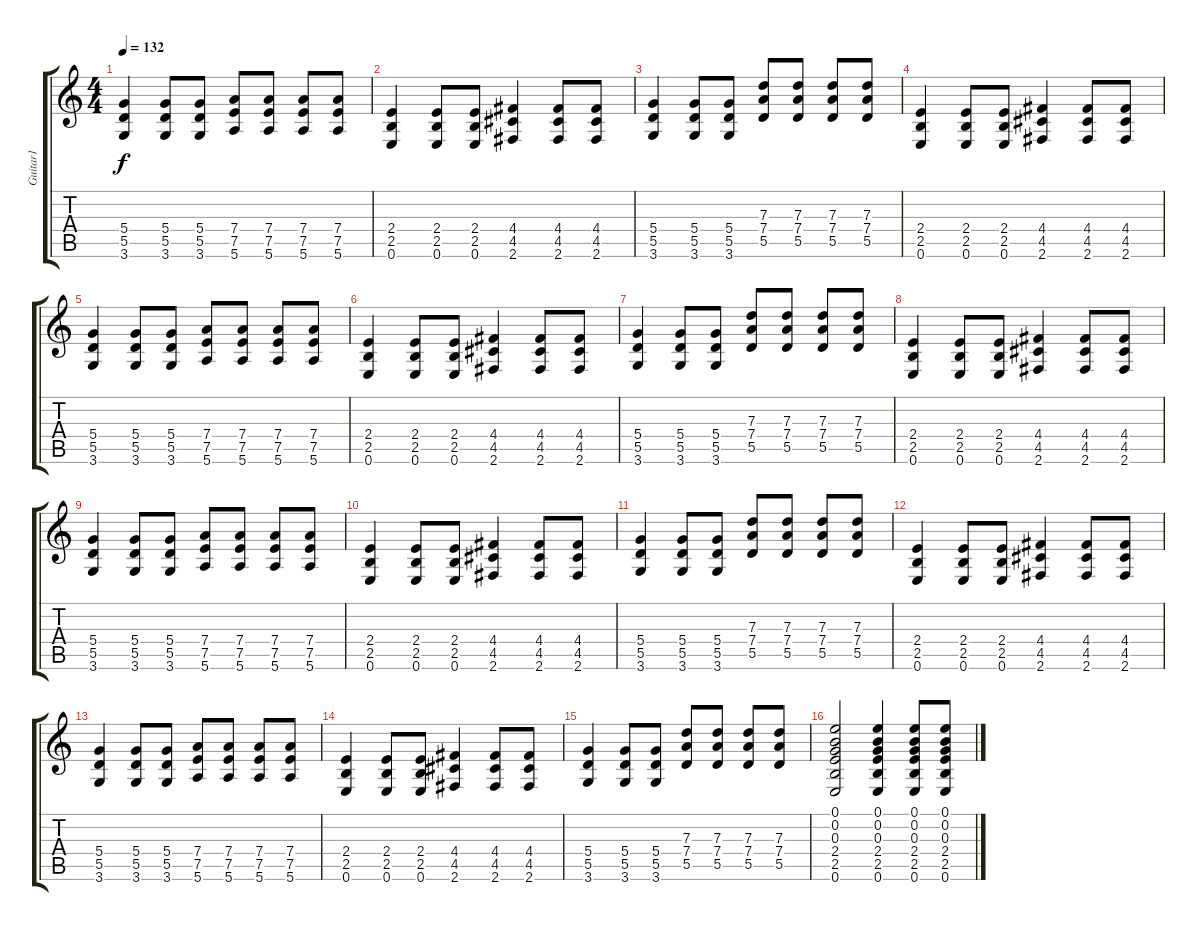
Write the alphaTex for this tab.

\track ("Guitar1" "Guitar1") {instrument acousticguitarsteel}
\staff {score tabs}
\tuning (E4 B3 G3 D3 A2 E2) {hide}
\ts (4 4)
\tempo 132
\clef g2
\ks c
(5.4 5.5 3.6).4{dy f} (5.4 5.5 3.6).8 (5.4 5.5 3.6).8 (7.4 7.5 5.6).8 (7.4 7.5 5.6).8 (7.4 7.5 5.6).8 (7.4 7.5 5.6).8 |
(2.4 2.5 0.6).4{instrument overdrivenguitar} (2.4 2.5 0.6).8 (2.4 2.5 0.6).8 (4.4 4.5 2.6).4 (4.4 4.5 2.6).8 (4.4 4.5 2.6).8 |
(5.4 5.5 3.6).4 (5.4 5.5 3.6).8 (5.4 5.5 3.6).8 (7.3 7.4 5.5).8 (7.3 7.4 5.5).8 (7.3 7.4 5.5).8 (7.3 7.4 5.5).8 |
(2.4 2.5 0.6).4{instrument overdrivenguitar} (2.4 2.5 0.6).8 (2.4 2.5 0.6).8 (4.4 4.5 2.6).4 (4.4 4.5 2.6).8 (4.4 4.5 2.6).8 |
(5.4 5.5 3.6).4 (5.4 5.5 3.6).8 (5.4 5.5 3.6).8 (7.4 7.5 5.6).8 (7.4 7.5 5.6).8 (7.4 7.5 5.6).8 (7.4 7.5 5.6).8 |
(2.4 2.5 0.6).4{instrument overdrivenguitar} (2.4 2.5 0.6).8 (2.4 2.5 0.6).8 (4.4 4.5 2.6).4 (4.4 4.5 2.6).8 (4.4 4.5 2.6).8 |
(5.4 5.5 3.6).4 (5.4 5.5 3.6).8 (5.4 5.5 3.6).8 (7.3 7.4 5.5).8 (7.3 7.4 5.5).8 (7.3 7.4 5.5).8 (7.3 7.4 5.5).8 |
(2.4 2.5 0.6).4{instrument overdrivenguitar} (2.4 2.5 0.6).8 (2.4 2.5 0.6).8 (4.4 4.5 2.6).4 (4.4 4.5 2.6).8 (4.4 4.5 2.6).8 |
(5.4 5.5 3.6).4 (5.4 5.5 3.6).8 (5.4 5.5 3.6).8 (7.4 7.5 5.6).8 (7.4 7.5 5.6).8 (7.4 7.5 5.6).8 (7.4 7.5 5.6).8 |
(2.4 2.5 0.6).4{instrument overdrivenguitar} (2.4 2.5 0.6).8 (2.4 2.5 0.6).8 (4.4 4.5 2.6).4 (4.4 4.5 2.6).8 (4.4 4.5 2.6).8 |
(5.4 5.5 3.6).4 (5.4 5.5 3.6).8 (5.4 5.5 3.6).8 (7.3 7.4 5.5).8 (7.3 7.4 5.5).8 (7.3 7.4 5.5).8 (7.3 7.4 5.5).8 |
(2.4 2.5 0.6).4{instrument overdrivenguitar} (2.4 2.5 0.6).8 (2.4 2.5 0.6).8 (4.4 4.5 2.6).4 (4.4 4.5 2.6).8 (4.4 4.5 2.6).8 |
(5.4 5.5 3.6).4 (5.4 5.5 3.6).8 (5.4 5.5 3.6).8 (7.4 7.5 5.6).8 (7.4 7.5 5.6).8 (7.4 7.5 5.6).8 (7.4 7.5 5.6).8 |
(2.4 2.5 0.6).4{instrument overdrivenguitar} (2.4 2.5 0.6).8 (2.4 2.5 0.6).8 (4.4 4.5 2.6).4 (4.4 4.5 2.6).8 (4.4 4.5 2.6).8 |
(5.4 5.5 3.6).4 (5.4 5.5 3.6).8 (5.4 5.5 3.6).8 (7.3 7.4 5.5).8 (7.3 7.4 5.5).8 (7.3 7.4 5.5).8 (7.3 7.4 5.5).8 |
(0.1 0.2 0.3 2.4 2.5 0.6).2{instrument acousticguitarsteel} (0.1 0.2 0.3 2.4 2.5 0.6).4 (0.1 0.2 0.3 2.4 2.5 0.6).8 (0.1 0.2 0.3 2.4 2.5 0.6).8
